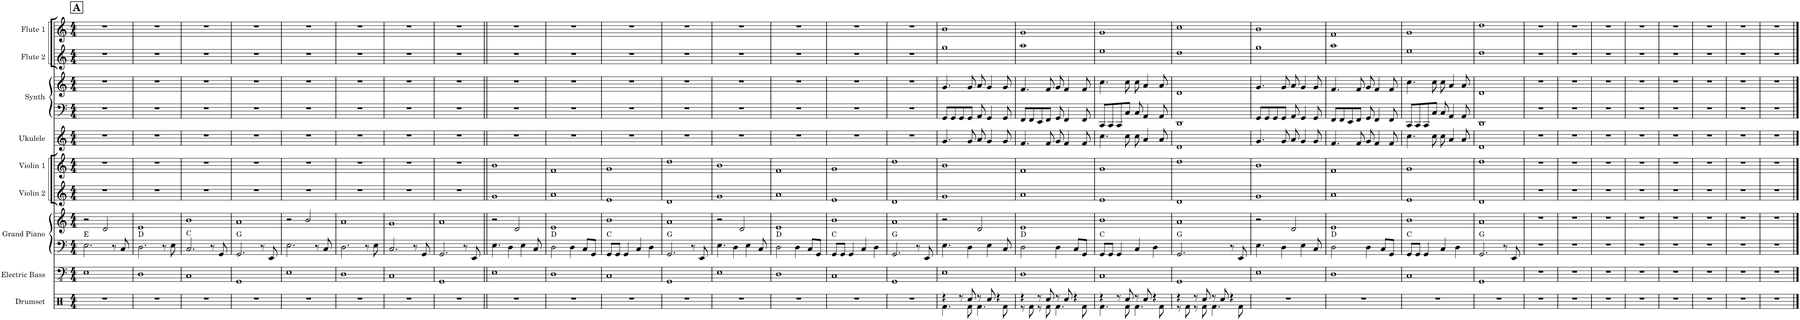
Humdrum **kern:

**kern	**kern	**kern	**kern	**kern	**kern	**kern	**kern	**kern	**kern	**kern
*part9	*part8	*part7	*part7	*part6	*part5	*part4	*part3	*part3	*part2	*part1
*staff11	*staff10	*staff9	*staff8	*staff7	*staff6	*staff5	*staff4	*staff3	*staff2	*staff1
*I"Drumset	*I"Electric Bass	*I"Grand Piano	*	*I"Violin 2	*I"Violin 1	*I"Ukulele	*I"Synth	*	*I"Flute 2	*I"Flute 1
*I'D. Set	*I'El. B.	*I'Pno.	*	*I'Vln. 2	*I'Vln. 1	*I'Uk.	*I'Syn.	*	*I'Fl. 2	*I'Fl. 1
*clefX	*clefFv4	*clefF4	*clefG2	*clefG2	*clefG2	*clefG2	*clefF4	*clefG2	*clefG2	*clefG2
*k[]	*k[]	*k[]	*k[]	*k[]	*k[]	*k[]	*k[]	*k[]	*k[]	*k[]
*M4/4	*M4/4	*M4/4	*M4/4	*M4/4	*M4/4	*M4/4	*M4/4	*M4/4	*M4/4	*M4/4
!!LO:REH:place=s1:a:B:cj:fs=14:t=A
=1	=1	=1	=1	=1	=1	=1	=1	=1	=1	=1
!	!	!LO:TX:a:t=E	!	!	!	!	!	!	!	!
1r	1EE	2.E\	2r	1r	1r	1r	1r	1r	1r	1r
.	.	.	2d/	.	.	.	.	.	.	.
.	.	8r	.	.	.	.	.	.	.	.
.	.	8C/	.	.	.	.	.	.	.	.
=2	=2	=2	=2	=2	=2	=2	=2	=2	=2	=2
!	!	!LO:TX:a:t=D	!	!	!	!	!	!	!	!
1r	1DD	2.D\	1e	1r	1r	1r	1r	1r	1r	1r
.	.	8r	.	.	.	.	.	.	.	.
.	.	8E\	.	.	.	.	.	.	.	.
=3	=3	=3	=3	=3	=3	=3	=3	=3	=3	=3
!	!	!LO:TX:a:t=C	!	!	!	!	!	!	!	!
1r	1CC	2.C/	1b	1r	1r	1r	1r	1r	1r	1r
.	.	8r	.	.	.	.	.	.	.	.
.	.	8GG/	.	.	.	.	.	.	.	.
=4	=4	=4	=4	=4	=4	=4	=4	=4	=4	=4
!	!	!LO:TX:a:t=G	!	!	!	!	!	!	!	!
1r	1GGG	2.GG/	1a	1r	1r	1r	1r	1r	1r	1r
.	.	8r	.	.	.	.	.	.	.	.
.	.	8EE/	.	.	.	.	.	.	.	.
=5	=5	=5	=5	=5	=5	=5	=5	=5	=5	=5
1r	1EE	2.E\	2r	1r	1r	1r	1r	1r	1r	1r
.	.	.	2b/	.	.	.	.	.	.	.
.	.	8r	.	.	.	.	.	.	.	.
.	.	8C/	.	.	.	.	.	.	.	.
=6	=6	=6	=6	=6	=6	=6	=6	=6	=6	=6
1r	1DD	2.D\	1a	1r	1r	1r	1r	1r	1r	1r
.	.	8r	.	.	.	.	.	.	.	.
.	.	8E\	.	.	.	.	.	.	.	.
=7	=7	=7	=7	=7	=7	=7	=7	=7	=7	=7
1r	1CC	2.C/	1g	1r	1r	1r	1r	1r	1r	1r
.	.	8r	.	.	.	.	.	.	.	.
.	.	8GG/	.	.	.	.	.	.	.	.
=8	=8	=8	=8	=8	=8	=8	=8	=8	=8	=8
1r	1GGG	2.GG/	1a	1r	1r	1r	1r	1r	1r	1r
.	.	8r	.	.	.	.	.	.	.	.
.	.	8EE/	.	.	.	.	.	.	.	.
=9||	=9||	=9||	=9||	=9||	=9||	=9||	=9||	=9||	=9||	=9||
1r	1EE	4.E\	2r	1g	1b	1r	1r	1r	1r	1r
.	.	4D\	.	.	.	.	.	.	.	.
.	.	.	2d/	.	.	.	.	.	.	.
.	.	4E\	.	.	.	.	.	.	.	.
.	.	8C/	.	.	.	.	.	.	.	.
=10	=10	=10	=10	=10	=10	=10	=10	=10	=10	=10
!	!	!LO:TX:a:t=D	!	!	!	!	!	!	!	!
1r	1DD	2D\	1e	1a	1f	1r	1r	1r	1r	1r
.	.	4D\	.	.	.	.	.	.	.	.
.	.	8C/L	.	.	.	.	.	.	.	.
.	.	8GG/J	.	.	.	.	.	.	.	.
=11	=11	=11	=11	=11	=11	=11	=11	=11	=11	=11
!	!	!LO:TX:a:t=C	!	!	!	!	!	!	!	!
1r	1CC	8GG/L	1b	1e	1g	1r	1r	1r	1r	1r
.	.	8GG/J	.	.	.	.	.	.	.	.
.	.	4GG/	.	.	.	.	.	.	.	.
.	.	4C/	.	.	.	.	.	.	.	.
.	.	4D\	.	.	.	.	.	.	.	.
=12	=12	=12	=12	=12	=12	=12	=12	=12	=12	=12
!	!	!LO:TX:a:t=G	!	!	!	!	!	!	!	!
1r	1GGG	2.GG/	1a	1d	1dd	1r	1r	1r	1r	1r
.	.	8r	.	.	.	.	.	.	.	.
.	.	8EE/	.	.	.	.	.	.	.	.
=13	=13	=13	=13	=13	=13	=13	=13	=13	=13	=13
1r	1EE	4.E\	2r	1g	1b	1r	1r	1r	1r	1r
.	.	4D\	.	.	.	.	.	.	.	.
.	.	.	2d/	.	.	.	.	.	.	.
.	.	4E\	.	.	.	.	.	.	.	.
.	.	8C/	.	.	.	.	.	.	.	.
=14	=14	=14	=14	=14	=14	=14	=14	=14	=14	=14
!	!	!LO:TX:a:t=D	!	!	!	!	!	!	!	!
1r	1DD	2D\	1e	1a	1f	1r	1r	1r	1r	1r
.	.	4D\	.	.	.	.	.	.	.	.
.	.	8C/L	.	.	.	.	.	.	.	.
.	.	8GG/J	.	.	.	.	.	.	.	.
=15	=15	=15	=15	=15	=15	=15	=15	=15	=15	=15
!	!	!LO:TX:a:t=C	!	!	!	!	!	!	!	!
1r	1CC	8GG/L	1b	1e	1g	1r	1r	1r	1r	1r
.	.	8GG/J	.	.	.	.	.	.	.	.
.	.	4GG/	.	.	.	.	.	.	.	.
.	.	4C/	.	.	.	.	.	.	.	.
.	.	4D\	.	.	.	.	.	.	.	.
=16	=16	=16	=16	=16	=16	=16	=16	=16	=16	=16
!	!	!LO:TX:a:t=G	!	!	!	!	!	!	!	!
1r	1GGG	2.GG/	1a	1d	1dd	1r	1r	1r	1r	1r
.	.	8r	.	.	.	.	.	.	.	.
.	.	8EE/	.	.	.	.	.	.	.	.
=17	=17	=17	=17	=17	=17	=17	=17	=17	=17	=17
*^	*	*	*	*	*	*	*	*	*	*
4r	4.Rf\	1EE	4.E\	2r	1g	1b	4.g/	8GG/L	4.g/	1gg	1b
.	.	.	.	.	.	.	.	8GG/	.	.	.
8r	.	.	.	.	.	.	.	8GG/	.	.	.
8Rcc/	8Rf\	.	4D\	.	.	.	8g/	8GG/J	8g/	.	.
8r	4.Rf\	.	.	2d/	.	.	8a/	8AA/	8a/	.	.
8Rcc/	.	.	4E\	.	.	.	4g/	4GG/	4g/	.	.
4r	.	.	.	.	.	.	.	.	.	.	.
.	8Rf\	.	8C/	.	.	.	8g/	8GG/	8g/	.	.
=18	=18	=18	=18	=18	=18	=18	=18	=18	=18	=18	=18
!	!	!	!LO:TX:a:t=D	!	!	!	!	!	!	!	!
4r	8r	1DD	2D\	1e	1a	1f	4.f/	8FF/L	4.f/	1aa	1g
.	8Rf\	.	.	.	.	.	.	8FF/	.	.	.
8r	8r	.	.	.	.	.	.	8EE/	.	.	.
8Rcc/	8Rf\	.	.	.	.	.	8f/	8FF/J	8f/	.	.
8r	4.Rf\	.	4D\	.	.	.	8g/	8GG/	8g/	.	.
8Rcc/	.	.	.	.	.	.	4f/	4FF/	4f/	.	.
4r	.	.	8C/L	.	.	.	.	.	.	.	.
.	8Rf\	.	8GG/J	.	.	.	8f/	8FF/	8f/	.	.
=19	=19	=19	=19	=19	=19	=19	=19	=19	=19	=19	=19
!	!	!	!LO:TX:a:t=C	!	!	!	!	!	!	!	!
4r	4.Rf\	1CC	8GG/L	1b	1e	1g	4.cc\	8CC/L	4.cc\	1ee	1g
.	.	.	8GG/J	.	.	.	.	8CC/	.	.	.
8r	.	.	4GG/	.	.	.	.	8CC/	.	.	.
8Rcc/	8Rf\	.	.	.	.	.	8cc\	8C/J	8cc\	.	.
8r	4.Rf\	.	4C/	.	.	.	8cc\	8C/	8cc\	.	.
8Rcc/	.	.	.	.	.	.	4a/	4AA/	4a/	.	.
4r	.	.	4D\	.	.	.	.	.	.	.	.
.	8Rf\	.	.	.	.	.	8a/	8AA/	8a/	.	.
=20	=20	=20	=20	=20	=20	=20	=20	=20	=20	=20	=20
!	!	!	!LO:TX:a:t=G	!	!	!	!	!	!	!	!
4r	8r	1GGG	2.GG/	1a	1d	1dd	1d	1DD	1d	1dd	1cc
.	8Rf\	.	.	.	.	.	.	.	.	.	.
8r	8r	.	.	.	.	.	.	.	.	.	.
8Rcc/	8Rf\	.	.	.	.	.	.	.	.	.	.
8r	4.Rf\	.	.	.	.	.	.	.	.	.	.
8Rcc/	.	.	.	.	.	.	.	.	.	.	.
4r	.	.	8r	.	.	.	.	.	.	.	.
.	8Rf\	.	8EE/	.	.	.	.	.	.	.	.
*v	*v	*	*	*	*	*	*	*	*	*	*
=21	=21	=21	=21	=21	=21	=21	=21	=21	=21	=21
1r	1EE	4.E\	2r	1g	1b	4.g/	8GG/L	4.g/	1gg	1b
.	.	.	.	.	.	.	8GG/	.	.	.
.	.	.	.	.	.	.	8GG/	.	.	.
.	.	4D\	.	.	.	8g/	8GG/J	8g/	.	.
.	.	.	2d/	.	.	8a/	8AA/	8a/	.	.
.	.	4E\	.	.	.	4g/	4GG/	4g/	.	.
.	.	8C/	.	.	.	8g/	8GG/	8g/	.	.
=22	=22	=22	=22	=22	=22	=22	=22	=22	=22	=22
!	!	!LO:TX:a:t=D	!	!	!	!	!	!	!	!
1r	1DD	2D\	1e	1a	1f	4.f/	8FF/L	4.f/	1aa	1f
.	.	.	.	.	.	.	8FF/	.	.	.
.	.	.	.	.	.	.	8EE/	.	.	.
.	.	.	.	.	.	8f/	8FF/J	8f/	.	.
.	.	4D\	.	.	.	8g/	8GG/	8g/	.	.
.	.	.	.	.	.	4f/	4FF/	4f/	.	.
.	.	8C/L	.	.	.	.	.	.	.	.
.	.	8GG/J	.	.	.	8f/	8FF/	8f/	.	.
=23	=23	=23	=23	=23	=23	=23	=23	=23	=23	=23
!	!	!LO:TX:a:t=C	!	!	!	!	!	!	!	!
1r	1CC	8GG/L	1b	1e	1g	4.cc\	8CC/L	4.cc\	1ee	1g
.	.	8GG/J	.	.	.	.	8CC/	.	.	.
.	.	4GG/	.	.	.	.	8CC/	.	.	.
.	.	.	.	.	.	8cc\	8C/J	8cc\	.	.
.	.	4C/	.	.	.	8cc\	8C/	8cc\	.	.
.	.	.	.	.	.	4a/	4AA/	4a/	.	.
.	.	4D\	.	.	.	.	.	.	.	.
.	.	.	.	.	.	8a/	8AA/	8a/	.	.
=24	=24	=24	=24	=24	=24	=24	=24	=24	=24	=24
!	!	!LO:TX:a:t=G	!	!	!	!	!	!	!	!
1r	1GGG	2.GG/	1a	1d	1dd	1d	1DD	1d	1dd	1dd
.	.	8r	.	.	.	.	.	.	.	.
.	.	8EE/	.	.	.	.	.	.	.	.
=25	=25	=25	=25	=25	=25	=25	=25	=25	=25	=25
1r	1r	1r	1r	1r	1r	1r	1r	1r	1r	1r
=26	=26	=26	=26	=26	=26	=26	=26	=26	=26	=26
1r	1r	1r	1r	1r	1r	1r	1r	1r	1r	1r
=27	=27	=27	=27	=27	=27	=27	=27	=27	=27	=27
1r	1r	1r	1r	1r	1r	1r	1r	1r	1r	1r
=28	=28	=28	=28	=28	=28	=28	=28	=28	=28	=28
1r	1r	1r	1r	1r	1r	1r	1r	1r	1r	1r
=29	=29	=29	=29	=29	=29	=29	=29	=29	=29	=29
1r	1r	1r	1r	1r	1r	1r	1r	1r	1r	1r
=30	=30	=30	=30	=30	=30	=30	=30	=30	=30	=30
1r	1r	1r	1r	1r	1r	1r	1r	1r	1r	1r
=31	=31	=31	=31	=31	=31	=31	=31	=31	=31	=31
1r	1r	1r	1r	1r	1r	1r	1r	1r	1r	1r
=32	=32	=32	=32	=32	=32	=32	=32	=32	=32	=32
1r	1r	1r	1r	1r	1r	1r	1r	1r	1r	1r
==	==	==	==	==	==	==	==	==	==	==
*-	*-	*-	*-	*-	*-	*-	*-	*-	*-	*-
